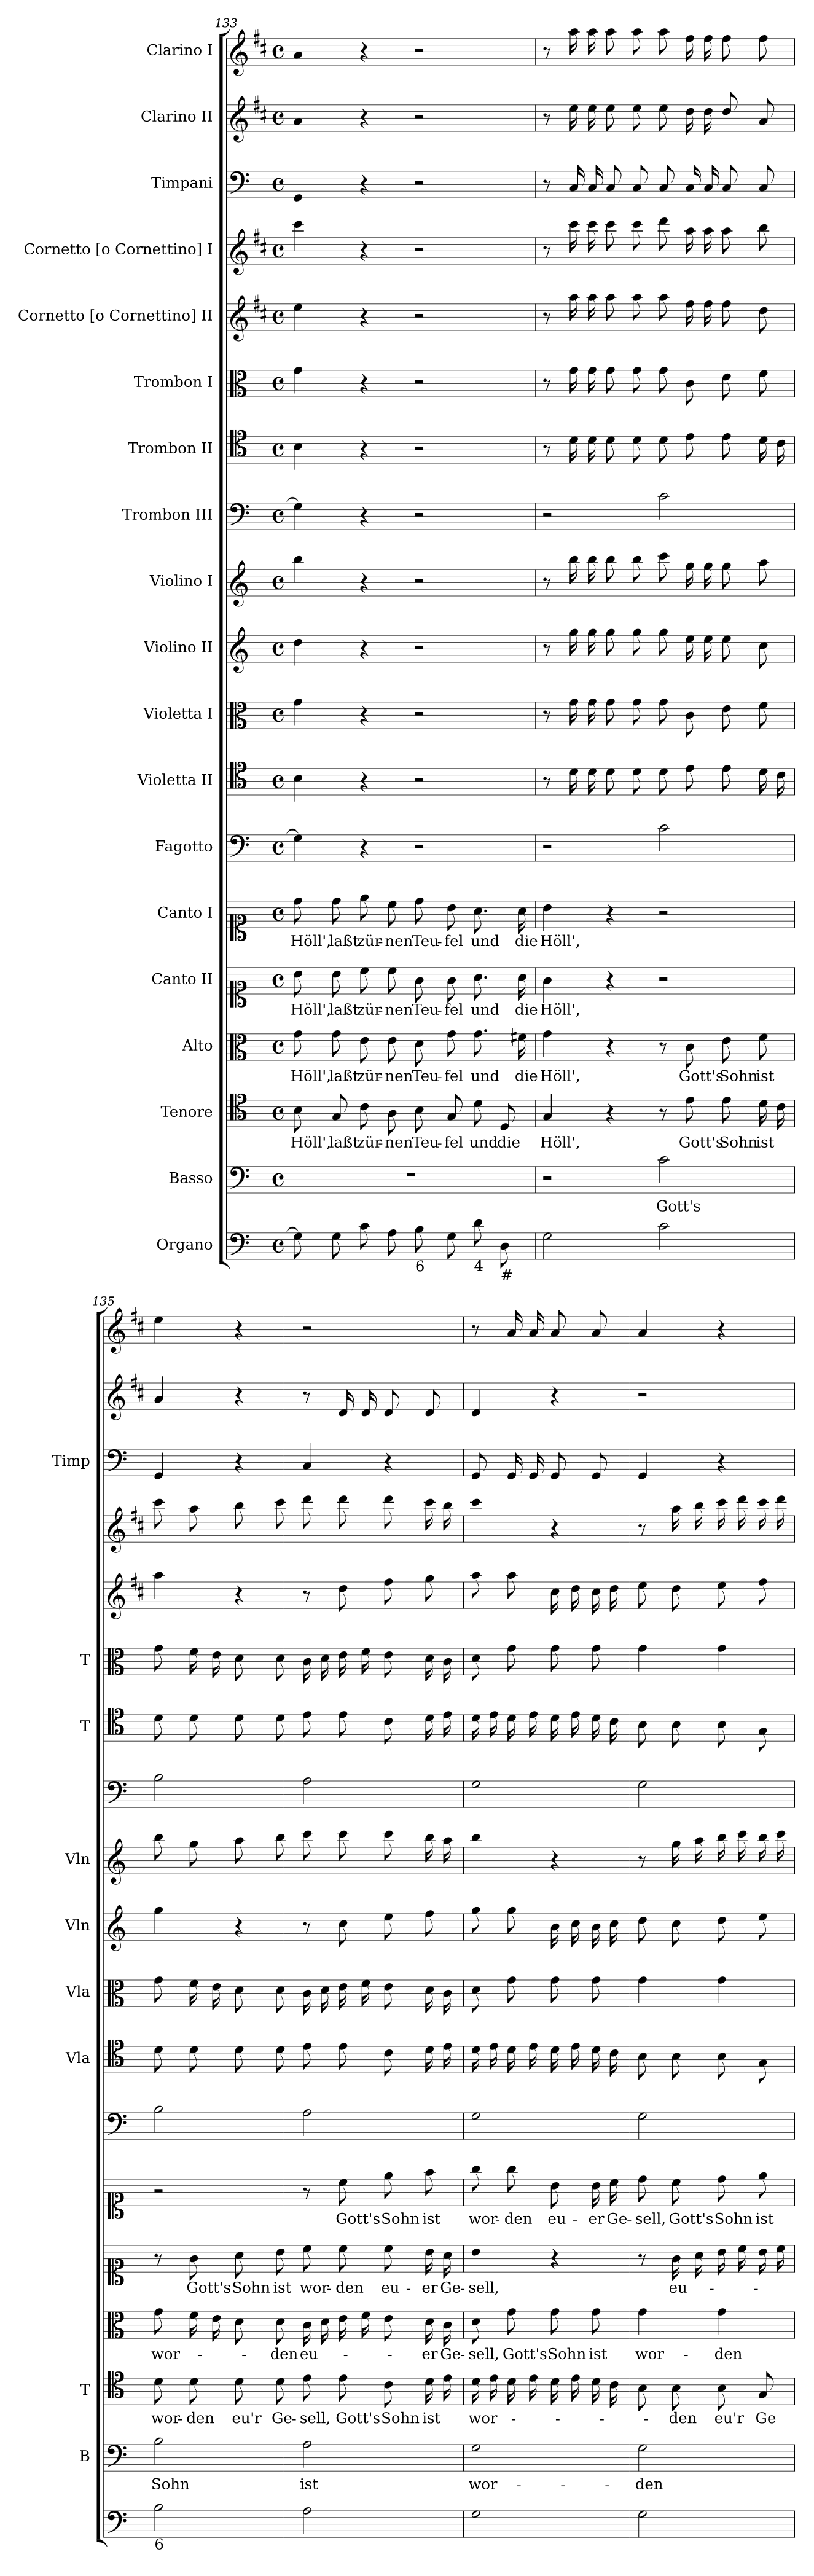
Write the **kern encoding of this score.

**kern	**kern	**text	**kern	**text	**kern	**text	**kern	**text	**kern	**text	**kern	**kern	**kern	**kern	**kern	**kern	**kern	**kern	**kern	**kern	**kern	**kern	**kern
*part19	*part18	*part18	*part17	*part17	*part16	*part16	*part15	*part15	*part14	*part14	*part13	*part12	*part11	*part10	*part9	*part8	*part7	*part6	*part5	*part4	*part3	*part2	*part1
*staff19	*staff18	*staff18	*staff17	*staff17	*staff16	*staff16	*staff15	*staff15	*staff14	*staff14	*staff13	*staff12	*staff11	*staff10	*staff9	*staff8	*staff7	*staff6	*staff5	*staff4	*staff3	*staff2	*staff1
*I"Organo	*I"Basso	*	*I"Tenore	*	*I"Alto	*	*I"Canto II	*	*I"Canto I	*	*I"Fagotto	*I"Violetta II	*I"Violetta I	*I"Violino II	*I"Violino I	*I"Trombon III	*I"Trombon II	*I"Trombon I	*I"Cornetto [o Cornettino] II	*I"Cornetto [o Cornettino] I	*I"Timpani	*I"Clarino II	*I"Clarino I
*	*I'B	*	*I'T	*	*	*	*	*	*	*	*	*I'Vla	*I'Vla	*I'Vln	*I'Vln	*	*I'T	*I'T	*	*	*I'Timp	*	*
*clefF4	*clefF4	*	*clefC4	*	*clefC3	*	*clefC1	*	*clefC1	*	*clefF4	*clefC4	*clefC3	*clefG2	*clefG2	*clefF4	*clefC4	*clefC3	*clefG2	*clefG2	*clefF4	*clefG2	*clefG2
*	*	*	*	*	*	*	*	*	*	*	*	*	*	*	*	*	*	*	*ITrd1c2	*ITrd1c2	*	*ITrd1c2	*ITrd1c2
*k[]	*k[]	*	*k[]	*	*k[]	*	*k[]	*	*k[]	*	*k[]	*k[]	*k[]	*k[]	*k[]	*k[]	*k[]	*k[]	*k[]	*k[]	*k[]	*k[]	*k[]
*C:	*C:	*	*C:	*	*C:	*	*C:	*	*C:	*	*C:	*C:	*C:	*C:	*C:	*C:	*C:	*C:	*C:	*C:	*C:	*C:	*C:
*M4/4	*M4/4	*	*M4/4	*	*M4/4	*	*M4/4	*	*M4/4	*	*M4/4	*M4/4	*M4/4	*M4/4	*M4/4	*M4/4	*M4/4	*M4/4	*M4/4	*M4/4	*M4/4	*M4/4	*M4/4
*met(c)	*met(c)	*	*met(c)	*	*met(c)	*	*met(c)	*	*met(c)	*	*met(c)	*met(c)	*met(c)	*met(c)	*met(c)	*met(c)	*met(c)	*met(c)	*met(c)	*met(c)	*met(c)	*met(c)	*met(c)
=133	=133	=133	=133	=133	=133	=133	=133	=133	=133	=133	=133	=133	=133	=133	=133	=133	=133	=133	=133	=133	=133	=133	=133
!	!	!	!	!LO:LY:b	!	!LO:LY:b	!	!LO:LY:b	!	!LO:LY:b	!	!	!	!	!	!	!	!	!	!	!	!	!
8G\]	1r	.	8B\	Höll',	8g\	Höll',	8b\	Höll',	8dd\	Höll',	4G\]	4B\	4g\	4dd\	4bb\	4G\]	4B\	4g\	4dd\	4bb\	4GG/	4g/	4g/
!	!	!	!	!LO:LY:b	!	!LO:LY:b	!	!LO:LY:b	!	!LO:LY:b	!	!	!	!	!	!	!	!	!	!	!	!	!
8G\	.	.	8G/	laßt	8g\	laßt	8b\	laßt	8dd\	laßt	.	.	.	.	.	.	.	.	.	.	.	.	.
!	!	!	!	!LO:LY:b	!	!LO:LY:b	!	!LO:LY:b	!	!LO:LY:b	!	!	!	!	!	!	!	!	!	!	!	!	!
8c\	.	.	8c\	zür-	8e\	zür-	8cc\	zür-	8ee\	zür-	4r	4r	4r	4r	4r	4r	4r	4r	4r	4r	4r	4r	4r
!	!	!	!	!LO:LY:b	!	!LO:LY:b	!	!LO:LY:b	!	!LO:LY:b	!	!	!	!	!	!	!	!	!	!	!	!	!
8A\	.	.	8A\	-nen	8e\	-nen	8cc\	-nen	8cc\	-nen	.	.	.	.	.	.	.	.	.	.	.	.	.
!LO:TX:b:t=6	!	!	!	!	!	!	!	!	!	!	!	!	!	!	!	!	!	!	!	!	!	!	!
!	!	!	!	!LO:LY:b	!	!LO:LY:b	!	!LO:LY:b	!	!LO:LY:b	!	!	!	!	!	!	!	!	!	!	!	!	!
8B\	.	.	8B\	Teu-	8d\	Teu-	8g\	Teu-	8dd\	Teu-	2r	2r	2r	2r	2r	2r	2r	2r	2r	2r	2r	2r	2r
!	!	!	!	!LO:LY:b	!	!LO:LY:b	!	!LO:LY:b	!	!LO:LY:b	!	!	!	!	!	!	!	!	!	!	!	!	!
8G\	.	.	8G/	-fel	8g\	-fel	8g\	-fel	8b\	-fel	.	.	.	.	.	.	.	.	.	.	.	.	.
!LO:TX:b:t=4	!	!	!	!	!	!	!	!	!	!	!	!	!	!	!	!	!	!	!	!	!	!	!
!	!	!	!	!LO:LY:b	!	!LO:LY:b	!	!LO:LY:b	!	!LO:LY:b	!	!	!	!	!	!	!	!	!	!	!	!	!
8d\	.	.	8d\	und	8.g\	und	8.a\	und	8.a\	und	.	.	.	.	.	.	.	.	.	.	.	.	.
!LO:TX:b:t=#	!	!	!	!	!	!	!	!	!	!	!	!	!	!	!	!	!	!	!	!	!	!	!
!	!	!	!	!LO:LY:b	!	!	!	!	!	!	!	!	!	!	!	!	!	!	!	!	!	!	!
8D\	.	.	8D/	die	.	.	.	.	.	.	.	.	.	.	.	.	.	.	.	.	.	.	.
!	!	!	!	!	!	!LO:LY:b	!	!LO:LY:b	!	!LO:LY:b	!	!	!	!	!	!	!	!	!	!	!	!	!
.	.	.	.	.	16f#X\	die	16a\	die	16a\	die	.	.	.	.	.	.	.	.	.	.	.	.	.
!!LO:PB:g=z
=134	=134	=134	=134	=134	=134	=134	=134	=134	=134	=134	=134	=134	=134	=134	=134	=134	=134	=134	=134	=134	=134	=134	=134
!	!	!	!	!LO:LY:b	!	!LO:LY:b	!	!LO:LY:b	!	!LO:LY:b	!	!	!	!	!	!	!	!	!	!	!	!	!
2G\	2r	.	4G/	Höll',	4g\	Höll',	4g\	Höll',	4b\	Höll',	2r	8r	8r	8r	8r	2r	8r	8r	8r	8r	8r	8r	8r
.	.	.	.	.	.	.	.	.	.	.	.	16d\	16g\	16gg\	16bb\	.	16d\	16g\	16gg\	16bb\	16C/	16dd\	16gg\
.	.	.	.	.	.	.	.	.	.	.	.	16d\	16g\	16gg\	16bb\	.	16d\	16g\	16gg\	16bb\	16C/	16dd\	16gg\
.	.	.	4r	.	4r	.	4r	.	4r	.	.	8d\	8g\	8gg\	8bb\	.	8d\	8g\	8gg\	8bb\	8C/	8dd\	8gg\
.	.	.	.	.	.	.	.	.	.	.	.	8d\	8g\	8gg\	8bb\	.	8d\	8g\	8gg\	8bb\	8C/	8dd\	8gg\
!	!	!LO:LY:b	!	!	!	!	!	!	!	!	!	!	!	!	!	!	!	!	!	!	!	!	!
2c\	2c\	Gott's	8r	.	8r	.	2r	.	2r	.	2c\	8d\	8g\	8gg\	8ccc\	2c\	8d\	8g\	8gg\	8ccc\	8C/	8dd\	8gg\
!	!	!	!	!LO:LY:b	!	!LO:LY:b	!	!	!	!	!	!	!	!	!	!	!	!	!	!	!	!	!
.	.	.	8e\	Gott's	8c\	Gott's	.	.	.	.	.	8e\	8c\	16ee\	16gg\	.	8e\	8c\	16ee\	16gg\	16C/	16cc\	16ee\
.	.	.	.	.	.	.	.	.	.	.	.	.	.	16ee\	16gg\	.	.	.	16ee\	16gg\	16C/	16cc\	16ee\
!	!	!	!	!LO:LY:b	!	!LO:LY:b	!	!	!	!	!	!	!	!	!	!	!	!	!	!	!	!	!
.	.	.	8e\	Sohn	8e\	Sohn	.	.	.	.	.	8e\	8e\	8ee\	8gg\	.	8e\	8e\	8ee\	8gg\	8C/	8cc/	8ee\
!	!	!	!	!LO:LY:b	!	!LO:LY:b	!	!	!	!	!	!	!	!	!	!	!	!	!	!	!	!	!
.	.	.	16d\	ist	8f\	ist	.	.	.	.	.	16d\	8f\	8cc\	8aa\	.	16d\	8f\	8cc\	8aa\	8C/	8g/	8ee\
.	.	.	16c\	.	.	.	.	.	.	.	.	16c\	.	.	.	.	16c\	.	.	.	.	.	.
=135	=135	=135	=135	=135	=135	=135	=135	=135	=135	=135	=135	=135	=135	=135	=135	=135	=135	=135	=135	=135	=135	=135	=135
!LO:TX:b:t=6	!	!	!	!	!	!	!	!	!	!	!	!	!	!	!	!	!	!	!	!	!	!	!
!	!	!LO:LY:b	!	!LO:LY:b	!	!LO:LY:b	!	!	!	!	!	!	!	!	!	!	!	!	!	!	!	!	!
2B\	2B\	Sohn	8d\	wor-	8g\	wor-	8r	.	2r	.	2B\	8d\	8g\	4gg\	8bb\	2B\	8d\	8g\	4gg\	8bb\	4GG/	4g/	4dd\
!	!	!	!	!LO:LY:b	!	!	!	!LO:LY:b	!	!	!	!	!	!	!	!	!	!	!	!	!	!	!
.	.	.	8d\	-den	16f\	.	8g\	Gott's	.	.	.	8d\	16f\	.	8gg\	.	8d\	16f\	.	8gg\	.	.	.
.	.	.	.	.	16e\	.	.	.	.	.	.	.	16e\	.	.	.	.	16e\	.	.	.	.	.
!	!	!	!	!LO:LY:b	!	!	!	!LO:LY:b	!	!	!	!	!	!	!	!	!	!	!	!	!	!	!
.	.	.	8d\	eu'r	8d\	.	8a\	Sohn	.	.	.	8d\	8d\	4r	8aa\	.	8d\	8d\	4r	8aa\	4r	4r	4r
!	!	!	!	!LO:LY:b	!	!LO:LY:b	!	!LO:LY:b	!	!	!	!	!	!	!	!	!	!	!	!	!	!	!
.	.	.	8d\	Ge-	8d\	-den	8b\	ist	.	.	.	8d\	8d\	.	8bb\	.	8d\	8d\	.	8bb\	.	.	.
!	!	!LO:LY:b	!	!LO:LY:b	!	!LO:LY:b	!	!LO:LY:b	!	!	!	!	!	!	!	!	!	!	!	!	!	!	!
2A\	2A\	ist	8e\	-sell,	16c\	eu-	8cc\	wor-	8r	.	2A\	8e\	16c\	8r	8ccc\	2A\	8e\	16c\	8r	8ccc\	4C/	8r	2r
.	.	.	.	.	16d\	.	.	.	.	.	.	.	16d\	.	.	.	.	16d\	.	.	.	.	.
!	!	!	!	!LO:LY:b	!	!	!	!LO:LY:b	!	!LO:LY:b	!	!	!	!	!	!	!	!	!	!	!	!	!
.	.	.	8e\	Gott's	16e\	.	8cc\	-den	8cc\	Gott's	.	8e\	16e\	8cc\	8ccc\	.	8e\	16e\	8cc\	8ccc\	.	16c/	.
.	.	.	.	.	16f\	.	.	.	.	.	.	.	16f\	.	.	.	.	16f\	.	.	.	16c/	.
!	!	!	!	!LO:LY:b	!	!	!	!LO:LY:b	!	!LO:LY:b	!	!	!	!	!	!	!	!	!	!	!	!	!
.	.	.	8c\	Sohn	8e\	.	8cc\	eu-	8ee\	Sohn	.	8c\	8e\	8ee\	8ccc\	.	8c\	8e\	8ee\	8ccc\	4r	8c/	.
!	!	!	!	!LO:LY:b	!	!LO:LY:b	!	!LO:LY:b	!	!LO:LY:b	!	!	!	!	!	!	!	!	!	!	!	!	!
.	.	.	16d\	ist	16d\	-er	16b\	-er	8ff\	ist	.	16d\	16d\	8ff\	16bb\	.	16d\	16d\	8ff\	16bb\	.	8c/	.
!	!	!	!	!	!	!LO:LY:b	!	!LO:LY:b	!	!	!	!	!	!	!	!	!	!	!	!	!	!	!
.	.	.	16e\	.	16c\	Ge-	16a\	Ge-	.	.	.	16e\	16c\	.	16aa\	.	16e\	16c\	.	16aa\	.	.	.
=136	=136	=136	=136	=136	=136	=136	=136	=136	=136	=136	=136	=136	=136	=136	=136	=136	=136	=136	=136	=136	=136	=136	=136
!	!	!LO:LY:b	!	!LO:LY:b	!	!LO:LY:b	!	!LO:LY:b	!	!LO:LY:b	!	!	!	!	!	!	!	!	!	!	!	!	!
2G\	2G\	wor-	16d\	wor-	8d\	-sell,	4b\	-sell,	8gg\	wor-	2G\	16d\	8d\	8gg\	4bb\	2G\	16d\	8d\	8gg\	4bb\	8GG/	4c/	8r
.	.	.	16e\	.	.	.	.	.	.	.	.	16e\	.	.	.	.	16e\	.	.	.	.	.	.
!	!	!	!	!	!	!LO:LY:b	!	!	!	!LO:LY:b	!	!	!	!	!	!	!	!	!	!	!	!	!
.	.	.	16d\	.	8g\	Gott's	.	.	8gg\	-den	.	16d\	8g\	8gg\	.	.	16d\	8g\	8gg\	.	16GG/	.	16g/
.	.	.	16e\	.	.	.	.	.	.	.	.	16e\	.	.	.	.	16e\	.	.	.	16GG/	.	16g/
!	!	!	!	!	!	!LO:LY:b	!	!	!	!LO:LY:b	!	!	!	!	!	!	!	!	!	!	!	!	!
.	.	.	16d\	.	8g\	Sohn	4r	.	8b\	eu-	.	16d\	8g\	16b\	4r	.	16d\	8g\	16b\	4r	8GG/	4r	8g/
.	.	.	16e\	.	.	.	.	.	.	.	.	16e\	.	16cc\	.	.	16e\	.	16cc\	.	.	.	.
!	!	!	!	!	!	!LO:LY:b	!	!	!	!LO:LY:b	!	!	!	!	!	!	!	!	!	!	!	!	!
.	.	.	16d\	.	8g\	ist	.	.	16b\	-er	.	16d\	8g\	16b\	.	.	16d\	8g\	16b\	.	8GG/	.	8g/
!	!	!	!	!	!	!	!	!	!	!LO:LY:b	!	!	!	!	!	!	!	!	!	!	!	!	!
.	.	.	16c\	.	.	.	.	.	16cc\	Ge-	.	16c\	.	16cc\	.	.	16c\	.	16cc\	.	.	.	.
!	!	!LO:LY:b	!	!	!	!LO:LY:b	!	!	!	!LO:LY:b	!	!	!	!	!	!	!	!	!	!	!	!	!
2G\	2G\	-den	8B\	.	4g\	wor-	8r	.	8dd\	-sell,	2G\	8B\	4g\	8dd\	8r	2G\	8B\	4g\	8dd\	8r	4GG/	2r	4g/
!	!	!	!	!LO:LY:b	!	!	!	!LO:LY:b	!	!LO:LY:b	!	!	!	!	!	!	!	!	!	!	!	!	!
.	.	.	8B\	-den	.	.	16g\	eu-	8cc\	Gott's	.	8B\	.	8cc\	16gg\	.	8B\	.	8cc\	16gg\	.	.	.
.	.	.	.	.	.	.	16a\	.	.	.	.	.	.	.	16aa\	.	.	.	.	16aa\	.	.	.
!	!	!	!	!LO:LY:b	!	!LO:LY:b	!	!	!	!LO:LY:b	!	!	!	!	!	!	!	!	!	!	!	!	!
.	.	.	8B\	eu'r	4g\	-den	16b\	.	8dd\	Sohn	.	8B\	4g\	8dd\	16bb\	.	8B\	4g\	8dd\	16bb\	4r	.	4r
.	.	.	.	.	.	.	16cc\	.	.	.	.	.	.	.	16ccc\	.	.	.	.	16ccc\	.	.	.
!	!	!	!	!LO:LY:b	!	!	!	!	!	!LO:LY:b	!	!	!	!	!	!	!	!	!	!	!	!	!
.	.	.	8G/	Ge-	.	.	16b\	.	8ee\	ist	.	8G\	.	8ee\	16bb\	.	8G\	.	8ee\	16bb\	.	.	.
.	.	.	.	.	.	.	16cc\	.	.	.	.	.	.	.	16ccc\	.	.	.	.	16ccc\	.	.	.
=	=	=	=	=	=	=	=	=	=	=	=	=	=	=	=	=	=	=	=	=	=	=	=
*-	*-	*-	*-	*-	*-	*-	*-	*-	*-	*-	*-	*-	*-	*-	*-	*-	*-	*-	*-	*-	*-	*-	*-
